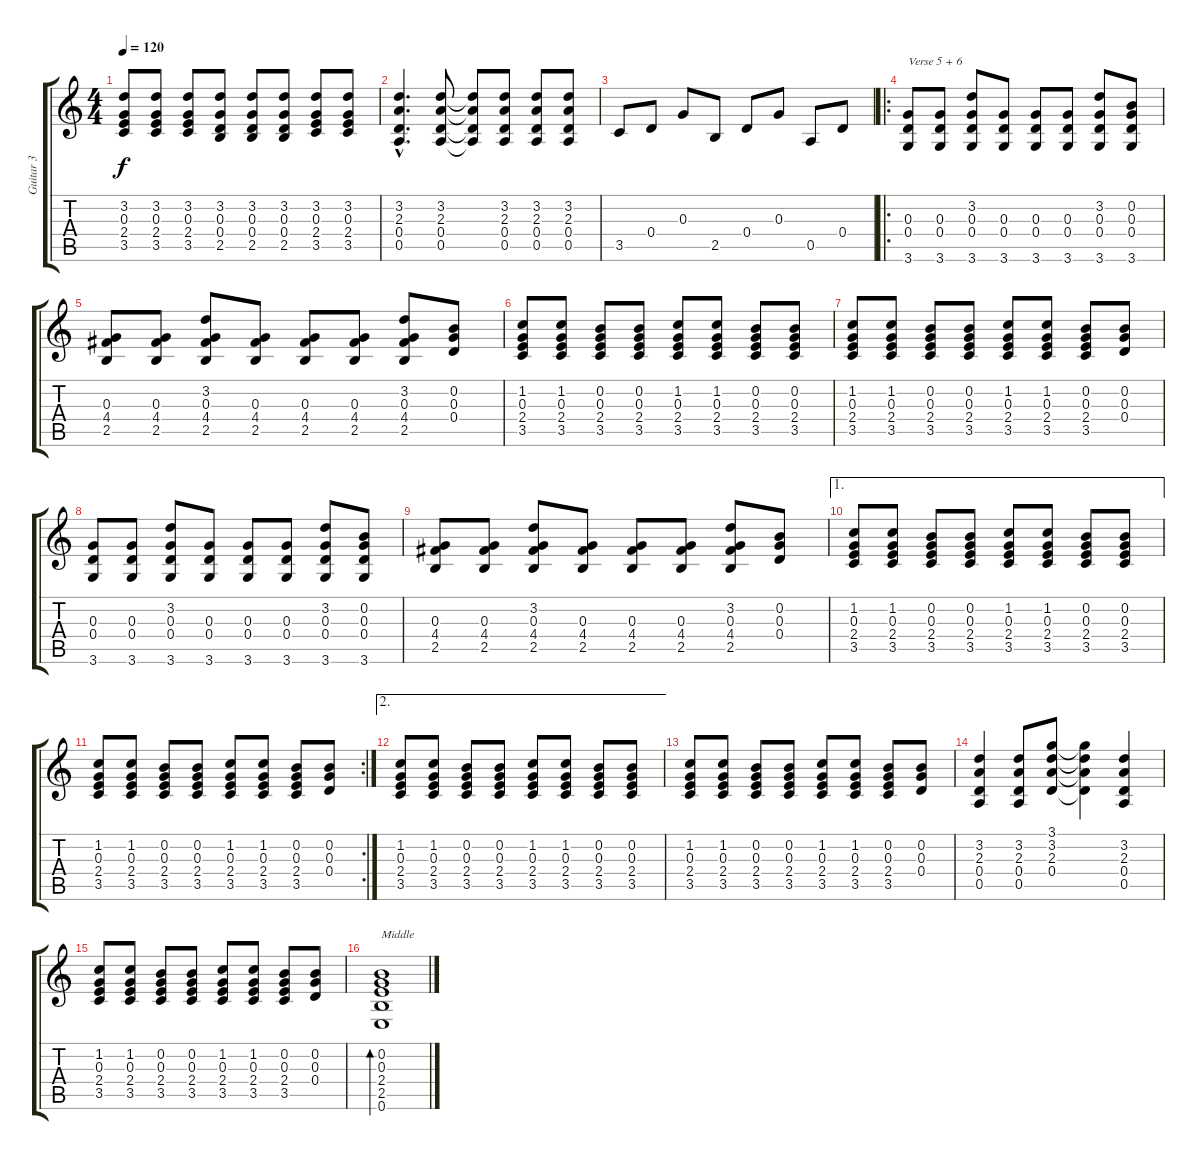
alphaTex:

\track ("Guitar 3" "Guitar 3") {instrument distortionguitar}
\staff {score tabs}
\tuning (E4 B3 G3 D3 A2 E2) {hide}
\ts (4 4)
\tempo 120
\clef g2
\ks c
(3.2 0.3 2.4 3.5).8{dy f} (3.2 0.3 2.4 3.5).8 (3.2 0.3 2.4 3.5).8 (3.2 0.3 0.4 2.5).8 (3.2 0.3 0.4 2.5).8 (3.2 0.3 0.4 2.5).8 (3.2 0.3 2.4 3.5).8 (3.2 0.3 2.4 3.5).8 |
(3.2{hac} 2.3{hac} 0.4{hac} 0.5{hac}).4{d} (3.2 2.3 0.4 0.5).8 (3.2{t} 2.3{t} 0.4{t} 0.5{t}).8 (3.2 2.3 0.4 0.5).8 (3.2 2.3 0.4 0.5).8 (3.2 2.3 0.4 0.5).8 |
3.5.8 0.4.8 0.3.8 2.5.8 0.4.8 0.3.8 0.5.8 0.4.8 |
\ro
(0.3 0.4 3.6).8{txt "Verse 5 + 6"} (0.3 0.4 3.6).8 (3.2 0.3 0.4 3.6).8 (0.3 0.4 3.6).8 (0.3 0.4 3.6).8 (0.3 0.4 3.6).8 (3.2 0.3 0.4 3.6).8 (0.2 0.3 0.4 3.6).8 |
(0.3 4.4 2.5).8 (0.3 4.4 2.5).8 (3.2 0.3 4.4 2.5).8 (0.3 4.4 2.5).8 (0.3 4.4 2.5).8 (0.3 4.4 2.5).8 (3.2 0.3 4.4 2.5).8 (0.2 0.3 0.4).8 |
(1.2 0.3 2.4 3.5).8 (1.2 0.3 2.4 3.5).8 (0.2 0.3 2.4 3.5).8 (0.2 0.3 2.4 3.5).8 (1.2 0.3 2.4 3.5).8 (1.2 0.3 2.4 3.5).8 (0.2 0.3 2.4 3.5).8 (0.2 0.3 2.4 3.5).8 |
(1.2 0.3 2.4 3.5).8 (1.2 0.3 2.4 3.5).8 (0.2 0.3 2.4 3.5).8 (0.2 0.3 2.4 3.5).8 (1.2 0.3 2.4 3.5).8 (1.2 0.3 2.4 3.5).8 (0.2 0.3 2.4 3.5).8 (0.2 0.3 0.4).8 |
(0.3 0.4 3.6).8 (0.3 0.4 3.6).8 (3.2 0.3 0.4 3.6).8 (0.3 0.4 3.6).8 (0.3 0.4 3.6).8 (0.3 0.4 3.6).8 (3.2 0.3 0.4 3.6).8 (0.2 0.3 0.4 3.6).8 |
(0.3 4.4 2.5).8 (0.3 4.4 2.5).8 (3.2 0.3 4.4 2.5).8 (0.3 4.4 2.5).8 (0.3 4.4 2.5).8 (0.3 4.4 2.5).8 (3.2 0.3 4.4 2.5).8 (0.2 0.3 0.4).8 |
\ae 1
(1.2 0.3 2.4 3.5).8 (1.2 0.3 2.4 3.5).8 (0.2 0.3 2.4 3.5).8 (0.2 0.3 2.4 3.5).8 (1.2 0.3 2.4 3.5).8 (1.2 0.3 2.4 3.5).8 (0.2 0.3 2.4 3.5).8 (0.2 0.3 2.4 3.5).8 |
\rc 2
(1.2 0.3 2.4 3.5).8 (1.2 0.3 2.4 3.5).8 (0.2 0.3 2.4 3.5).8 (0.2 0.3 2.4 3.5).8 (1.2 0.3 2.4 3.5).8 (1.2 0.3 2.4 3.5).8 (0.2 0.3 2.4 3.5).8 (0.2 0.3 0.4).8 |
\ae 2
(1.2 0.3 2.4 3.5).8 (1.2 0.3 2.4 3.5).8 (0.2 0.3 2.4 3.5).8 (0.2 0.3 2.4 3.5).8 (1.2 0.3 2.4 3.5).8 (1.2 0.3 2.4 3.5).8 (0.2 0.3 2.4 3.5).8 (0.2 0.3 2.4 3.5).8 |
(1.2 0.3 2.4 3.5).8 (1.2 0.3 2.4 3.5).8 (0.2 0.3 2.4 3.5).8 (0.2 0.3 2.4 3.5).8 (1.2 0.3 2.4 3.5).8 (1.2 0.3 2.4 3.5).8 (0.2 0.3 2.4 3.5).8 (0.2 0.3 0.4).8 |
(3.2 2.3 0.4 0.5).4 (3.2 2.3 0.4 0.5).8 (3.1 3.2 2.3 0.4).8 (3.1{t} 3.2{t} 2.3{t} 0.4{t}).4 (3.2 2.3 0.4 0.5).4 |
(1.2 0.3 2.4 3.5).8 (1.2 0.3 2.4 3.5).8 (0.2 0.3 2.4 3.5).8 (0.2 0.3 2.4 3.5).8 (1.2 0.3 2.4 3.5).8 (1.2 0.3 2.4 3.5).8 (0.2 0.3 2.4 3.5).8 (0.2 0.3 0.4).8 |
(0.2 0.3 2.4 2.5 0.6).1{bd 240 txt "Middle"}
